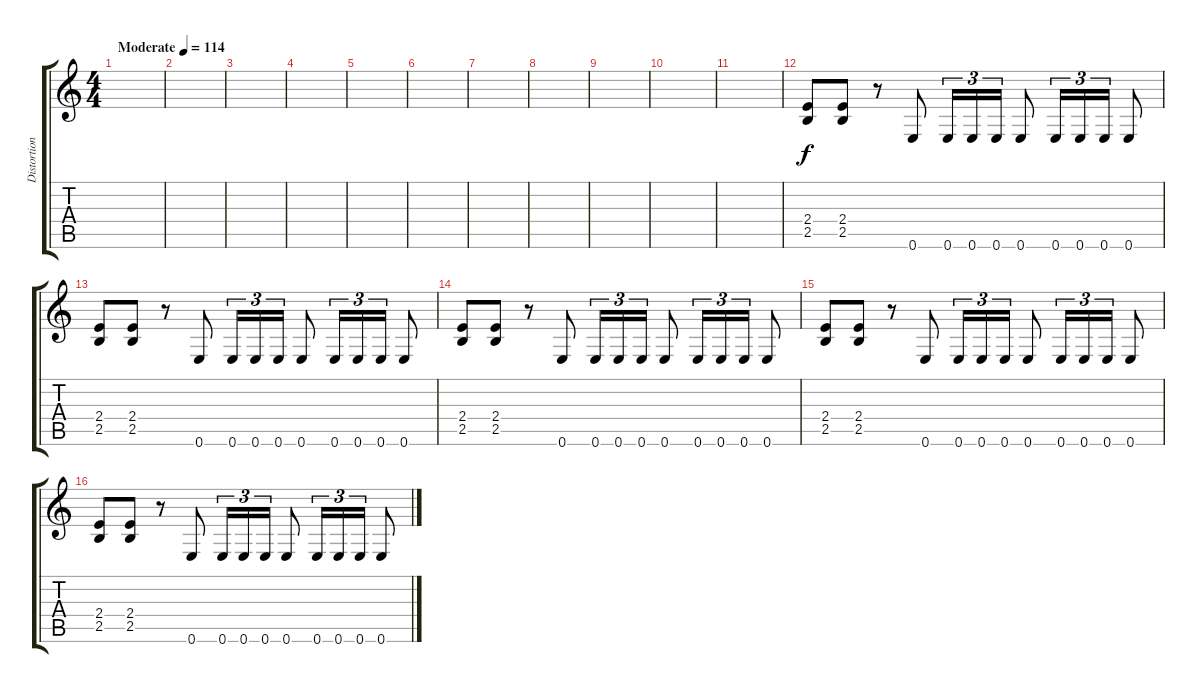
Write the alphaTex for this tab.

\track ("Distortion Guitar / Distorsion" "Distortion") {instrument distortionguitar}
\staff {score tabs}
\tuning (E4 B3 G3 D3 A2 E2) {hide}
\ts (4 4)
\tempo (114 "Moderate")
\clef g2
\ks c
|
|
|
|
|
|
|
|
|
|
|
(2.4 2.5).8{volume 16} (2.4 2.5).8 r.8 0.6.8 0.6.16{tu (3 2)} 0.6.16{tu (3 2)} 0.6.16{tu (3 2)} 0.6.8 0.6.16{tu (3 2)} 0.6.16{tu (3 2)} 0.6.16{tu (3 2)} 0.6.8 |
(2.4 2.5).8 (2.4 2.5).8 r.8 0.6.8 0.6.16{tu (3 2)} 0.6.16{tu (3 2)} 0.6.16{tu (3 2)} 0.6.8 0.6.16{tu (3 2)} 0.6.16{tu (3 2)} 0.6.16{tu (3 2)} 0.6.8 |
(2.4 2.5).8 (2.4 2.5).8 r.8 0.6.8 0.6.16{tu (3 2)} 0.6.16{tu (3 2)} 0.6.16{tu (3 2)} 0.6.8 0.6.16{tu (3 2)} 0.6.16{tu (3 2)} 0.6.16{tu (3 2)} 0.6.8 |
(2.4 2.5).8 (2.4 2.5).8 r.8 0.6.8 0.6.16{tu (3 2)} 0.6.16{tu (3 2)} 0.6.16{tu (3 2)} 0.6.8 0.6.16{tu (3 2)} 0.6.16{tu (3 2)} 0.6.16{tu (3 2)} 0.6.8 |
(2.4 2.5).8 (2.4 2.5).8 r.8 0.6.8 0.6.16{tu (3 2)} 0.6.16{tu (3 2)} 0.6.16{tu (3 2)} 0.6.8 0.6.16{tu (3 2)} 0.6.16{tu (3 2)} 0.6.16{tu (3 2)} 0.6.8
